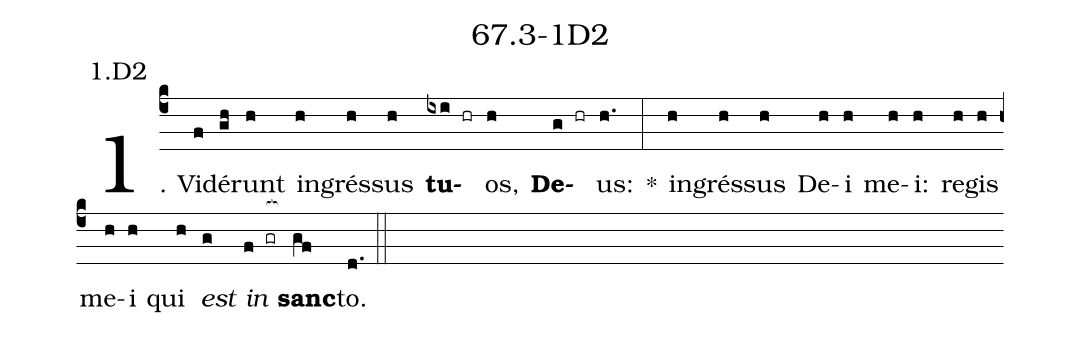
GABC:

name: 67.3-1D2;
annotation: 1.D2;
%%
(c4)1. Vi(f)dé(gh)runt(h) in(h)grés(h)sus(h) <b>tu</b>(ixi hr)os,(h) <b>De</b>(g hr)us:(h.) *(:) in(h)grés(h)sus(h) De(h)i(h) me(h)i:(h) re(h)gis(h) me(h)i(h) qui(h) <i>est</i>(g) <i>in</i>(f gr[ocb:1{]) <b>sanc</b>(gf[ocb:0}])to.(d.) (::)


%E(h) u(h) o(g) u(f) a(gf) e.(d.) (::)
